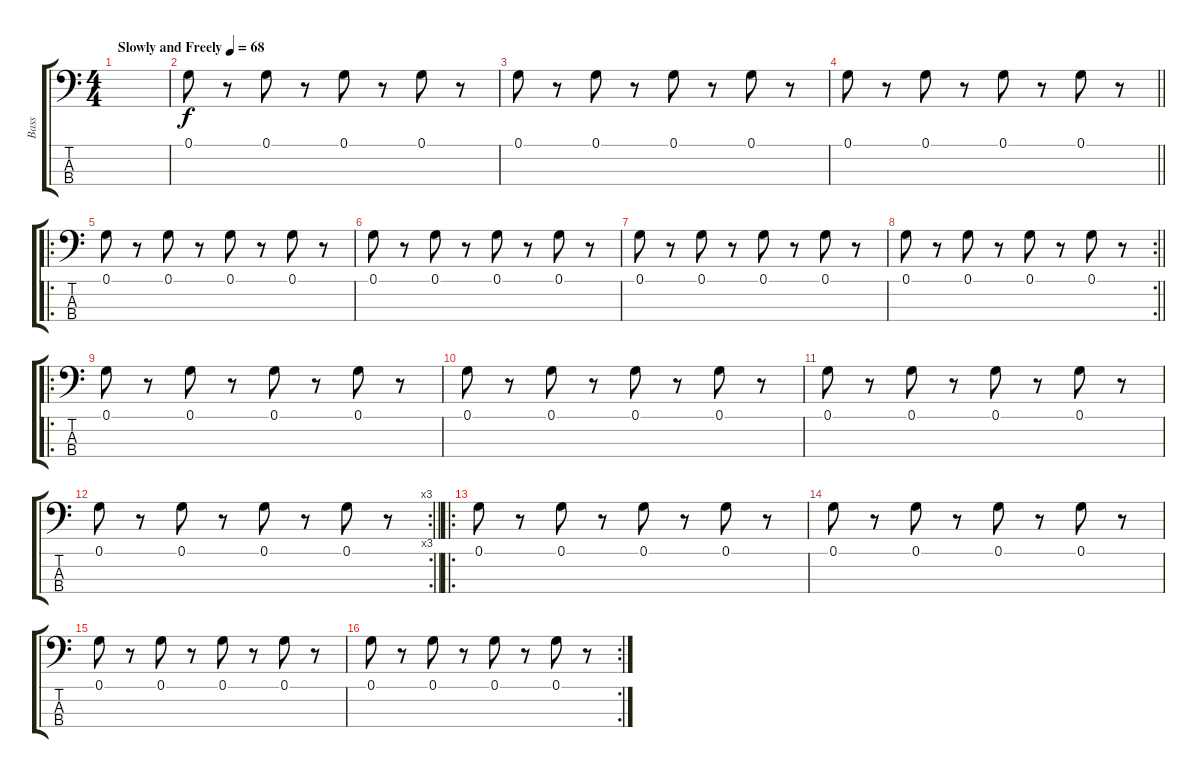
\track ("Bass" "Bass") {instrument electricbassfinger}
\staff {score tabs}
\tuning (G2 D2 A1 E1) {hide}
\ts (4 4)
\tempo (68 "Slowly and Freely")
\clef f4
\ks c
|
0.1.8 r.8 0.1.8 r.8 0.1.8 r.8 0.1.8 r.8 |
0.1.8 r.8 0.1.8 r.8 0.1.8 r.8 0.1.8 r.8 |
\barLineRight lightlight
0.1.8 r.8 0.1.8 r.8 0.1.8 r.8 0.1.8 r.8 |
\ro
\section ("" "")
0.1.8 r.8 0.1.8 r.8 0.1.8 r.8 0.1.8 r.8 |
0.1.8 r.8 0.1.8 r.8 0.1.8 r.8 0.1.8 r.8 |
0.1.8 r.8 0.1.8 r.8 0.1.8 r.8 0.1.8 r.8 |
\rc 2
\barLineRight lightlight
0.1.8 r.8 0.1.8 r.8 0.1.8 r.8 0.1.8 r.8 |
\ro
\section ("" "")
0.1.8 r.8 0.1.8 r.8 0.1.8 r.8 0.1.8 r.8 |
0.1.8 r.8 0.1.8 r.8 0.1.8 r.8 0.1.8 r.8 |
0.1.8 r.8 0.1.8 r.8 0.1.8 r.8 0.1.8 r.8 |
\rc 3
\barLineRight lightlight
0.1.8 r.8 0.1.8 r.8 0.1.8 r.8 0.1.8 r.8 |
\ro
\section ("" "")
0.1.8 r.8 0.1.8 r.8 0.1.8 r.8 0.1.8 r.8 |
0.1.8 r.8 0.1.8 r.8 0.1.8 r.8 0.1.8 r.8 |
0.1.8 r.8 0.1.8 r.8 0.1.8 r.8 0.1.8 r.8 |
\rc 2
0.1.8 r.8 0.1.8 r.8 0.1.8 r.8 0.1.8 r.8
